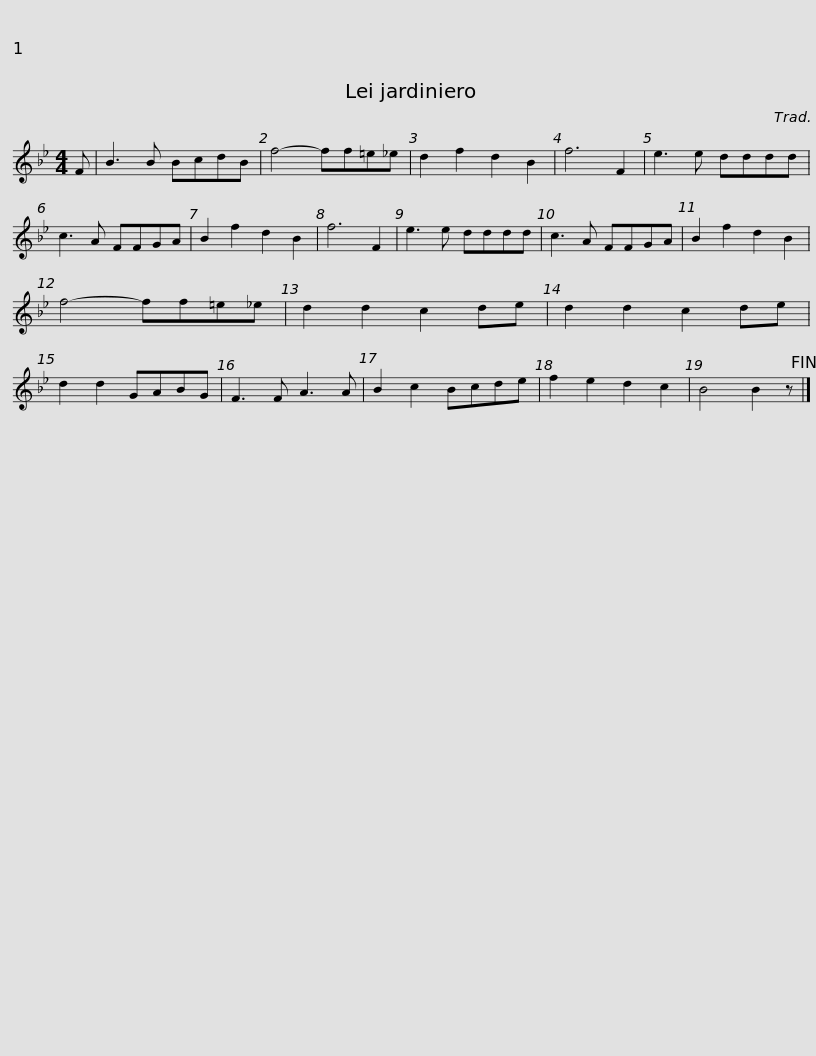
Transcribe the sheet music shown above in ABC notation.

X:1
L:1/8
M:4/4
I:linebreak $
K:Bb
V:1 treble
V:1
 F | B3 B BcdB | f4- ff=e_e | d2 f2 d2 B2 | f6 F2 | %5
 e3 e dddd | c3 A FFGA | B2 f2 d2 B2 | f6 F2 |$ e3 e dddd | %10
 c3 A FFGA | B2 f2 d2 B2 | f4- ff=e_e | d2 d2 c2 de | d2 d2 c2 de | %15
 d2 d2 GABG |$ F3 F A3 A | B2 c2 Bcde | f2 e2 d2 c2 | B4 B2 z!fine! |] %20
